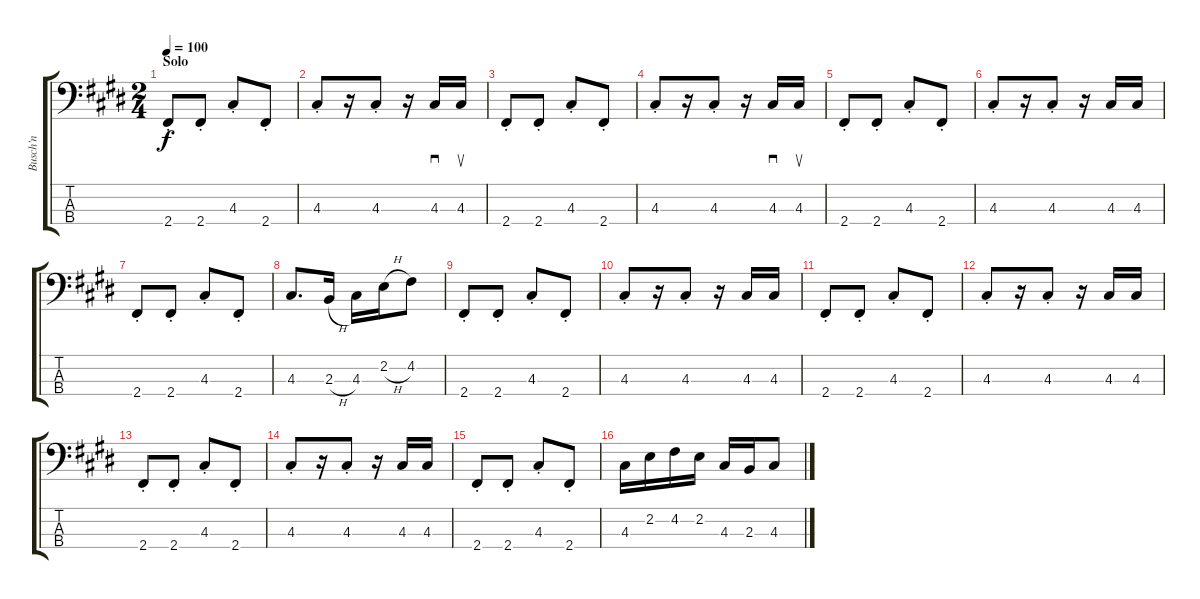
\track ("Busch'n" "Busch'n") {instrument overdrivenguitar}
\staff {score tabs}
\tuning (G2 D2 A1 E1) {hide}
\ts (2 4)
\section ("" "Solo")
\tempo 100
\clef f4
\ks e
2.4{st}.8{dy f instrument overdrivenguitar} 2.4{st}.8 4.3{st}.8 2.4{st}.8 |
4.3{st}.8 r.16 4.3{st}.8 r.16 4.3.16{sd} 4.3.16{su} |
2.4{st}.8 2.4{st}.8 4.3{st}.8 2.4{st}.8 |
4.3{st}.8 r.16 4.3{st}.8 r.16 4.3.16{sd} 4.3.16{su} |
2.4{st}.8{instrument overdrivenguitar} 2.4{st}.8 4.3{st}.8 2.4{st}.8 |
4.3{st}.8 r.16 4.3{st}.8 r.16 4.3.16 4.3.16 |
2.4{st}.8 2.4{st}.8 4.3{st}.8 2.4{st}.8 |
4.3.8{d} 2.3{h}.16 4.3.16 2.2{h}.16 4.2.8 |
2.4{st}.8{instrument overdrivenguitar} 2.4{st}.8 4.3{st}.8 2.4{st}.8 |
4.3{st}.8 r.16 4.3{st}.8 r.16 4.3.16 4.3.16 |
2.4{st}.8 2.4{st}.8 4.3{st}.8 2.4{st}.8 |
4.3{st}.8 r.16 4.3{st}.8 r.16 4.3.16 4.3.16 |
2.4{st}.8{instrument overdrivenguitar} 2.4{st}.8 4.3{st}.8 2.4{st}.8 |
4.3{st}.8 r.16 4.3{st}.8 r.16 4.3.16 4.3.16 |
2.4{st}.8 2.4{st}.8 4.3{st}.8 2.4{st}.8 |
4.3.16 2.2.16 4.2.16 2.2.16 4.3.16 2.3.16 4.3.8
